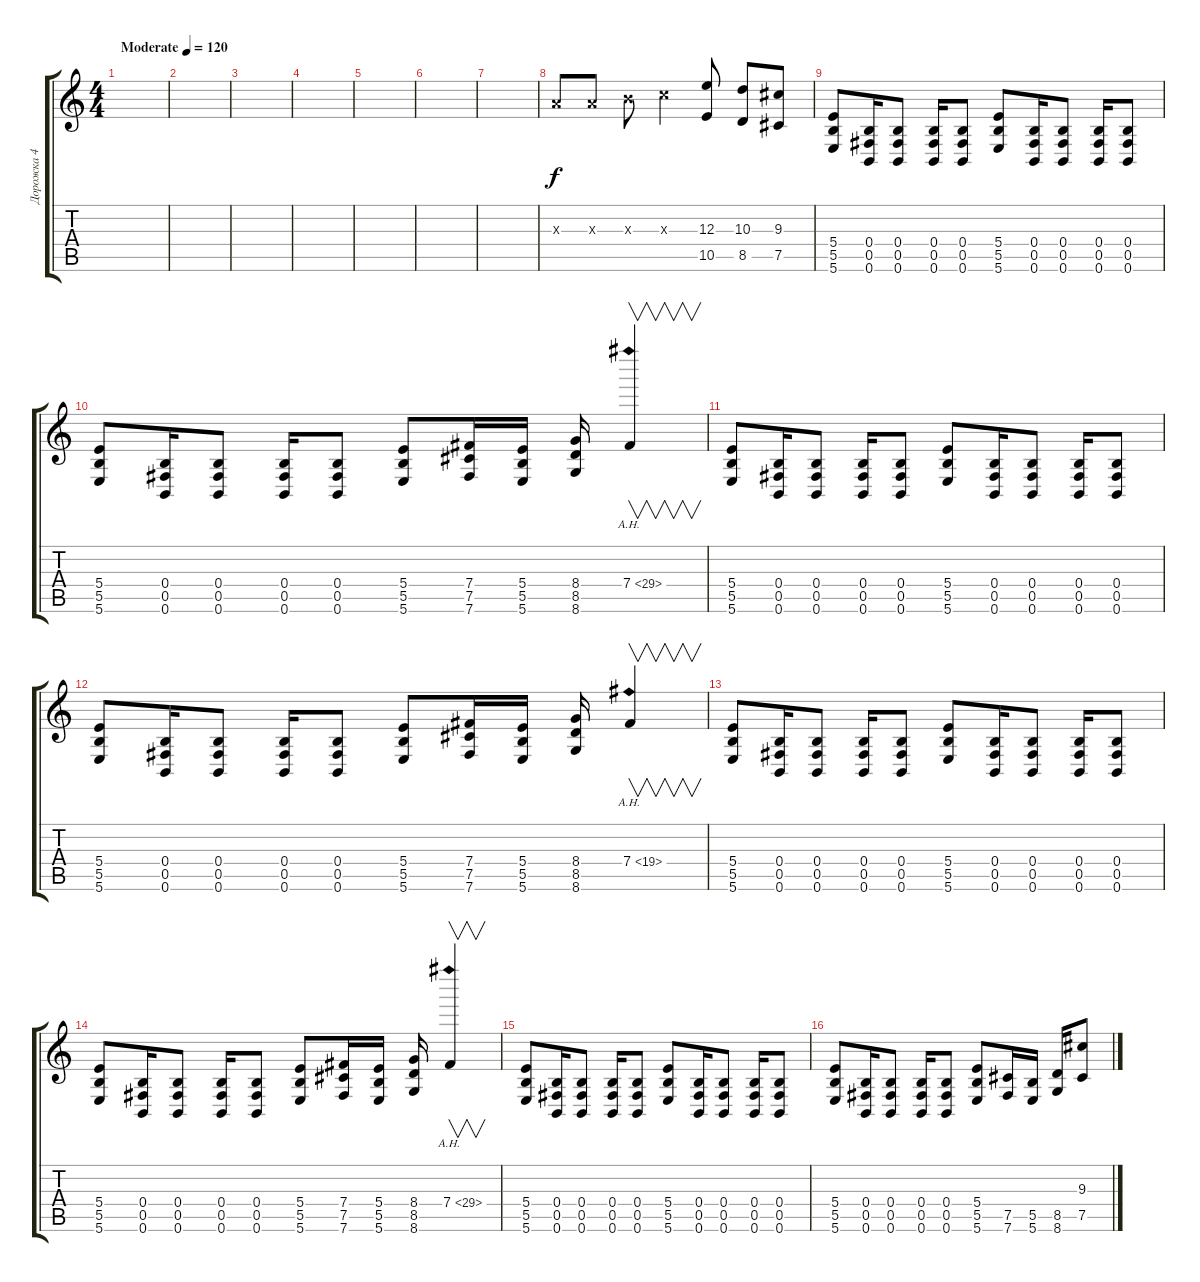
\track ("Дорожка 4" "Дорожка 4") {instrument distortionguitar}
\staff {score tabs}
\tuning (Db4 Ab3 E3 B2 Gb2 B1) {hide}
\ts (4 4)
\tempo (120 "Moderate")
\clef g2
\ks c
|
|
|
|
|
|
|
5.3{x}.8 5.3{x}.8 7.3{x}.8 8.3{x}.4 (12.3 10.5).8 (10.3 8.5).8 (9.3 7.5).8 |
(5.4 5.5 5.6).8 (0.4 0.5 0.6).16 (0.4 0.5 0.6).8 (0.4 0.5 0.6).16 (0.4 0.5 0.6).8 (5.4 5.5 5.6).8 (0.4 0.5 0.6).16 (0.4 0.5 0.6).8 (0.4 0.5 0.6).16 (0.4 0.5 0.6).8 |
(5.4 5.5 5.6).8 (0.4 0.5 0.6).16 (0.4 0.5 0.6).8 (0.4 0.5 0.6).16 (0.4 0.5 0.6).8 (5.4 5.5 5.6).8 (7.4 7.5 7.6).16 (5.4 5.5 5.6).16 (8.4 8.5 8.6).16 7.4{ah 22}.4{v} |
(5.4 5.5 5.6).8 (0.4 0.5 0.6).16 (0.4 0.5 0.6).8 (0.4 0.5 0.6).16 (0.4 0.5 0.6).8 (5.4 5.5 5.6).8 (0.4 0.5 0.6).16 (0.4 0.5 0.6).8 (0.4 0.5 0.6).16 (0.4 0.5 0.6).8 |
(5.4 5.5 5.6).8 (0.4 0.5 0.6).16 (0.4 0.5 0.6).8 (0.4 0.5 0.6).16 (0.4 0.5 0.6).8 (5.4 5.5 5.6).8 (7.4 7.5 7.6).16 (5.4 5.5 5.6).16 (8.4 8.5 8.6).16 7.4{ah 12}.4{v} |
(5.4 5.5 5.6).8 (0.4 0.5 0.6).16 (0.4 0.5 0.6).8 (0.4 0.5 0.6).16 (0.4 0.5 0.6).8 (5.4 5.5 5.6).8 (0.4 0.5 0.6).16 (0.4 0.5 0.6).8 (0.4 0.5 0.6).16 (0.4 0.5 0.6).8 |
(5.4 5.5 5.6).8 (0.4 0.5 0.6).16 (0.4 0.5 0.6).8 (0.4 0.5 0.6).16 (0.4 0.5 0.6).8 (5.4 5.5 5.6).8 (7.4 7.5 7.6).16 (5.4 5.5 5.6).16 (8.4 8.5 8.6).16 7.4{ah 22}.4{v} |
(5.4 5.5 5.6).8 (0.4 0.5 0.6).16 (0.4 0.5 0.6).8 (0.4 0.5 0.6).16 (0.4 0.5 0.6).8 (5.4 5.5 5.6).8 (0.4 0.5 0.6).16 (0.4 0.5 0.6).8 (0.4 0.5 0.6).16 (0.4 0.5 0.6).8 |
(5.4 5.5 5.6).8 (0.4 0.5 0.6).16 (0.4 0.5 0.6).8 (0.4 0.5 0.6).16 (0.4 0.5 0.6).8 (5.4 5.5 5.6).8 (7.5 7.6).16 (5.5 5.6).16 (8.5 8.6).16 (9.3 7.5).8
